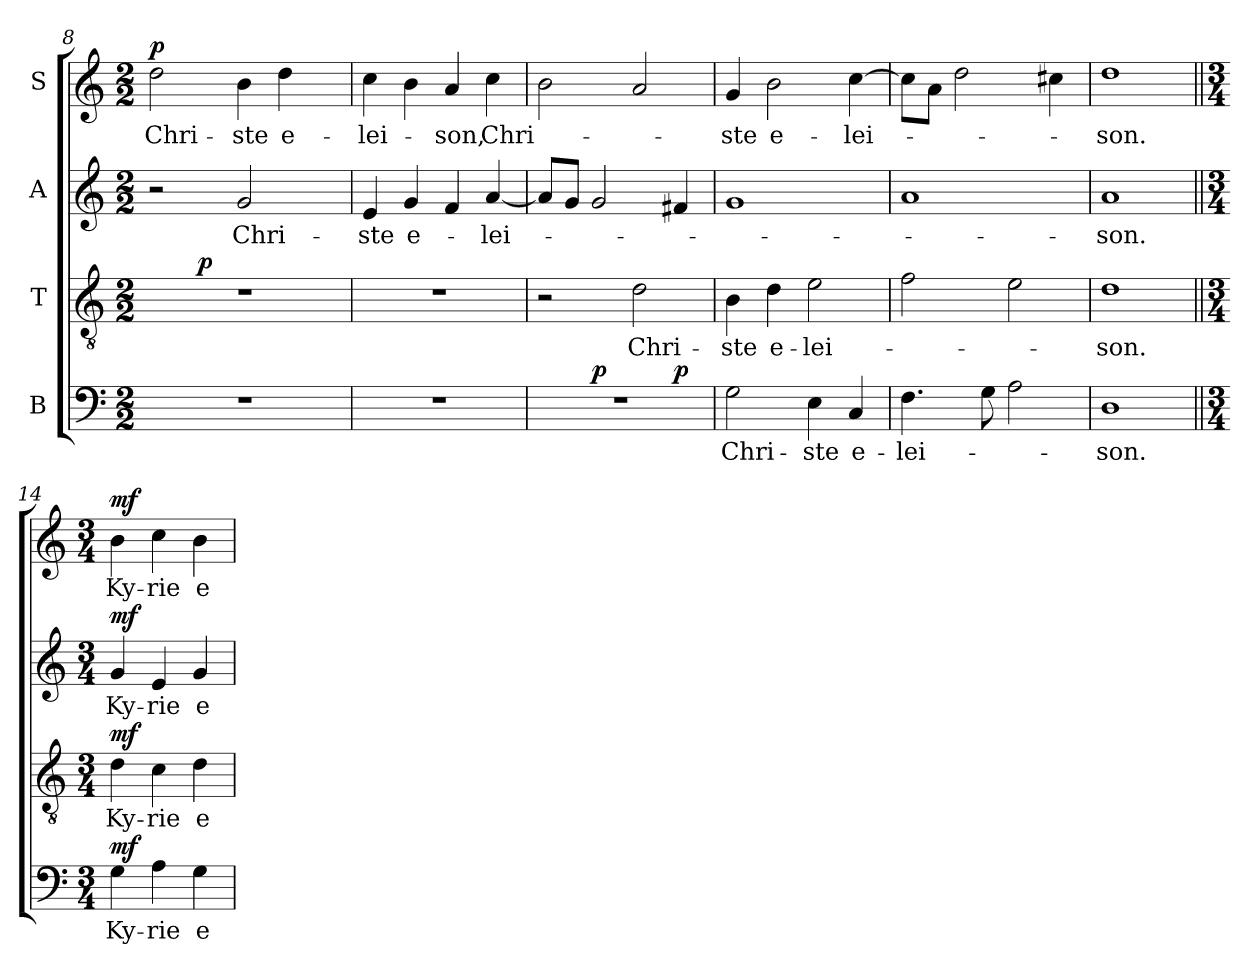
**kern	**text	**dynam	**kern	**text	**dynam	**kern	**text	**dynam	**kern	**text	**dynam
*part4	*part4	*part4	*part3	*part3	*part3	*part2	*part2	*part2	*part1	*part1	*part1
*staff4	*staff4	*staff4	*staff3	*staff3	*staff3	*staff2	*staff2	*staff2	*staff1	*staff1	*staff1
*I"B	*	*	*I"T	*	*	*I"A	*	*	*I"S	*	*
!!LO:LB:g=z
*clefF4	*	*	*clefGv2	*	*	*clefG2	*	*	*clefG2	*	*
*	*	*	*ITrd7c12	*	*	*	*	*	*	*	*
*k[]	*	*	*k[]	*	*	*k[]	*	*	*k[]	*	*
*C:	*	*	*C:	*	*	*C:	*	*	*C:	*	*
*M2/2	*	*	*M2/2	*	*	*M2/2	*	*	*M2/2	*	*
=8	=8	=8	=8	=8	=8	=8	=8	=8	=8	=8	=8
!	!	!	!	!	!	!	!	!	!	!LO:LY:b:color=#000000	!
*	*	*	*^	*	*	*	*	*	*	*	*
1r	.	.	1r	4ryy	.	.	2r	.	.	2ddi\	Chri-	p
.	.	.	.	128ryy	.	.	.	.	.	.	.	.
.	.	.	.	512.ryy	.	.	.	.	.	.	.	.
.	.	.	.	2ryy	.	p	.	.	.	.	.	.
!	!	!	!	!	!	!	!	!LO:LY:b:color=#000000	!	!	!	!
!	!	!	!	!	!	!	!	!	!	!	!LO:LY:b:color=#000000	!
.	.	.	.	.	.	.	2gi/	Chri-	.	4bi\	-ste	.
!	!	!	!	!	!	!	!	!	!	!	!LO:LY:b:color=#000000	!
.	.	.	.	.	.	.	.	.	.	4ddi\	e-	.
.	.	.	.	8ryy	.	.	.	.	.	.	.	.
.	.	.	.	16ryy	.	.	.	.	.	.	.	.
.	.	.	.	32ryy	.	.	.	.	.	.	.	.
.	.	.	.	64ryy	.	.	.	.	.	.	.	.
.	.	.	.	256ryy	.	.	.	.	.	.	.	.
.	.	.	.	1024ryy	.	.	.	.	.	.	.	.
*	*	*	*v	*v	*	*	*	*	*	*	*	*
=9	=9	=9	=9	=9	=9	=9	=9	=9	=9	=9	=9
*	*	*	*^	*	*	*	*	*	*	*	*
!	!	!	!	!	!	!	!	!LO:LY:b:color=#000000	!	!	!	!
*	*	*	*v	*v	*	*	*	*	*	*	*	*
*	*	*	*^	*	*	*	*	*	*	*	*
!	!	!	!	!	!	!	!	!	!	!	!LO:LY:b:color=#000000	!
*	*	*	*v	*v	*	*	*	*	*	*	*	*
1r	.	.	1r	.	.	4ei/	-ste	.	4cci\	-lei-	.
!	!	!	!	!	!	!	!LO:LY:b:color=#000000	!	!	!	!
.	.	.	.	.	.	4gi/	e-	.	4bi\	.	.
!	!	!	!	!	!	!	!	!	!	!LO:LY:b:color=#000000	!
.	.	.	.	.	.	4fi/	.	.	4ai/	-son,	.
!	!	!	!	!	!	!	!LO:LY:b:color=#000000	!	!	!	!
!	!	!	!	!	!	!	!	!	!	!LO:LY:b:color=#000000	!
.	.	.	.	.	.	[4ai/	-lei-	.	4cci\	Chri-	.
=10	=10	=10	=10	=10	=10	=10	=10	=10	=10	=10	=10
*^	*	*	*	*	*	*	*	*	*	*	*
*	*^	*	*	*	*	*	*	*	*	*	*	*
1r	4ryy	2.ryy	.	.	2r	.	.	8ai/L]	.	.	2bi\	.	.
.	.	.	.	.	.	.	.	8gi/J	.	.	.	.	.
.	2.ryy	.	.	p	.	.	.	2gi/	.	.	.	.	.
!	!	!	!	!	!	!LO:LY:b:color=#000000	!	!	!	!	!	!	!
.	.	.	.	.	2Di\	Chri-	.	.	.	.	2ai/	.	.
.	.	4ryy	.	p	.	.	.	4f#Xi/	.	.	.	.	.
*v	*v	*v	*	*	*	*	*	*	*	*	*	*	*
=11	=11	=11	=11	=11	=11	=11	=11	=11	=11	=11	=11
*^	*	*	*	*	*	*	*	*	*	*	*
*	*^	*	*	*	*	*	*	*	*	*	*	*
!	!	!	!LO:LY:b:color=#000000	!	!	!	!	!	!	!	!	!	!
*v	*v	*v	*	*	*	*	*	*	*	*	*	*	*
*^	*	*	*	*	*	*	*	*	*	*	*
*	*^	*	*	*	*	*	*	*	*	*	*	*
!	!	!	!	!	!	!LO:LY:b:color=#000000	!	!	!	!	!	!	!
*v	*v	*v	*	*	*	*	*	*	*	*	*	*	*
*^	*	*	*	*	*	*	*	*	*	*	*
*	*^	*	*	*	*	*	*	*	*	*	*	*
!	!	!	!	!	!	!	!	!	!	!	!	!LO:LY:b:color=#000000	!
*v	*v	*v	*	*	*	*	*	*	*	*	*	*	*
2Gi\	Chri-	.	4BBi\	-ste	.	1gi	.	.	4gi/	-ste	.
!	!	!	!	!LO:LY:b:color=#000000	!	!	!	!	!	!	!
!	!	!	!	!	!	!	!	!	!	!LO:LY:b:color=#000000	!
.	.	.	4Di\	e-	.	.	.	.	2bi\	e-	.
!	!LO:LY:b:color=#000000	!	!	!	!	!	!	!	!	!	!
!	!	!	!	!LO:LY:b:color=#000000	!	!	!	!	!	!	!
4Ei\	-ste	.	2Ei\	-lei-	.	.	.	.	.	.	.
!	!LO:LY:b:color=#000000	!	!	!	!	!	!	!	!	!	!
!	!	!	!	!	!	!	!	!	!	!LO:LY:b:color=#000000	!
4Ci/	e-	.	.	.	.	.	.	.	[4cci\	-lei-	.
=12	=12	=12	=12	=12	=12	=12	=12	=12	=12	=12	=12
!	!LO:LY:b:color=#000000	!	!	!	!	!	!	!	!	!	!
4.Fi\	-lei-	.	2Fi\	.	.	1ai	.	.	8cci\L]	.	.
.	.	.	.	.	.	.	.	.	8ai\J	.	.
.	.	.	.	.	.	.	.	.	2ddi\	.	.
8Gi\	.	.	.	.	.	.	.	.	.	.	.
2Ai\	.	.	2Ei\	.	.	.	.	.	.	.	.
.	.	.	.	.	.	.	.	.	4cc#Xi\	.	.
=13	=13	=13	=13	=13	=13	=13	=13	=13	=13	=13	=13
!	!LO:LY:b:color=#000000	!	!	!	!	!	!	!	!	!	!
!	!	!	!	!LO:LY:b:color=#000000	!	!	!	!	!	!	!
!	!	!	!	!	!	!	!LO:LY:b:color=#000000	!	!	!	!
!	!	!	!	!	!	!	!	!	!	!LO:LY:b:color=#000000	!
1Di	-son.	.	1Di	-son.	.	1ai	-son.	.	1ddi	-son.	.
!!LO:LB:g=z
=14||	=14||	=14||	=14||	=14||	=14||	=14||	=14||	=14||	=14||	=14||	=14||
*M3/4	*	*	*M3/4	*	*	*M3/4	*	*	*M3/4	*	*
!	!LO:LY:b:color=#000000	!	!	!	!	!	!	!	!	!	!
!	!	!	!	!LO:LY:b:color=#000000	!	!	!	!	!	!	!
!	!	!	!	!	!	!	!LO:LY:b:color=#000000	!	!	!	!
!	!	!	!	!	!	!	!	!	!	!LO:LY:b:color=#000000	!
4Gi\	Ky-	mf	4Di\	Ky-	mf	4gi/	Ky-	mf	4bi\	Ky-	mf
!	!LO:LY:b:color=#000000	!	!	!	!	!	!	!	!	!	!
!	!	!	!	!LO:LY:b:color=#000000	!	!	!	!	!	!	!
!	!	!	!	!	!	!	!LO:LY:b:color=#000000	!	!	!	!
!	!	!	!	!	!	!	!	!	!	!LO:LY:b:color=#000000	!
4Ai\	-rie	.	4Ci\	-rie	.	4ei/	-rie	.	4cci\	-rie	.
!	!LO:LY:b:color=#000000	!	!	!	!	!	!	!	!	!	!
!	!	!	!	!LO:LY:b:color=#000000	!	!	!	!	!	!	!
!	!	!	!	!	!	!	!LO:LY:b:color=#000000	!	!	!	!
!	!	!	!	!	!	!	!	!	!	!LO:LY:b:color=#000000	!
4Gi\	e-	.	4Di\	e-	.	4gi/	e-	.	4bi\	e-	.
=	=	=	=	=	=	=	=	=	=	=	=
*-	*-	*-	*-	*-	*-	*-	*-	*-	*-	*-	*-
